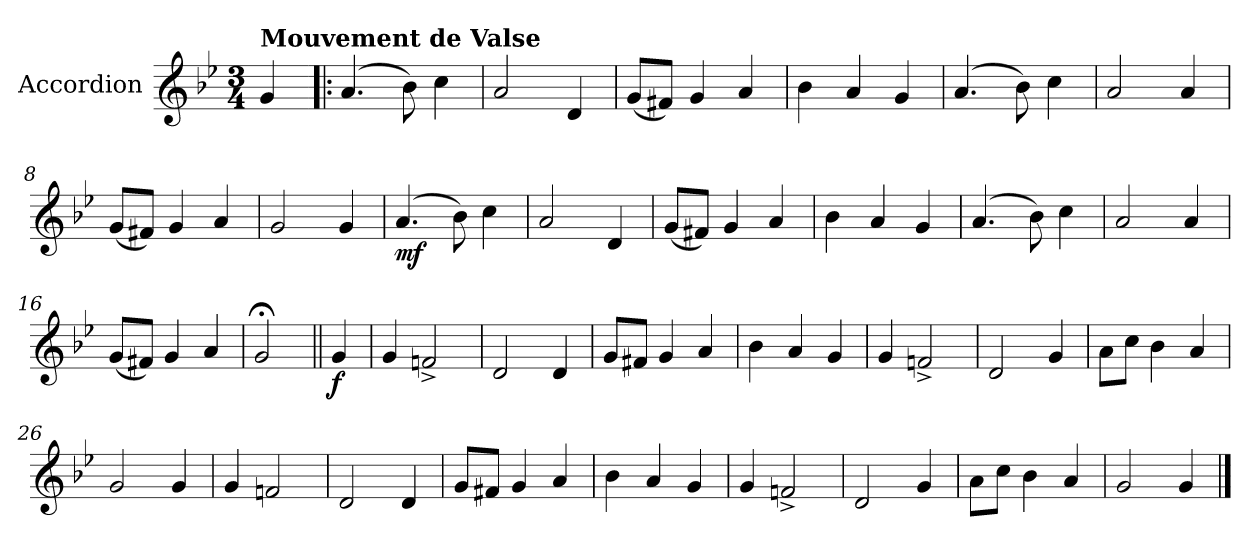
**kern	**dynam
*part1	*part1
*staff1	*staff1
*I"Accordion	*
*I'Acc.	*
*clefG2	*
*k[b-e-]	*
*g:	*
*M3/4	*
=1	=1
!LO:TX:a:B:t=Mouvement de Valse	!
4g/	.
=2!|:	=2!|:
(4.a/	.
8b-\)	.
4cc\	.
=3	=3
2a/	.
4d/	.
=4	=4
(<8g/L	.
8f#X/J)	.
4g/	.
4a/	.
=5	=5
4b-\	.
4a/	.
4g/	.
!!LO:LB:g=z
=6	=6
(4.a/	.
8b-\)	.
4cc\	.
=7	=7
2a/	.
4a/	.
=8	=8
(<8g/L	.
8f#X/J)	.
4g/	.
4a/	.
=9	=9
2g/	.
4g/	.
=10	=10
!	!LO:DY:b
(4.a/	mf
8b-\)	.
4cc\	.
=11	=11
2a/	.
4d/	.
!!LO:LB:g=z
=12	=12
(<8g/L	.
8f#X/J)	.
4g/	.
4a/	.
=13	=13
4b-\	.
4a/	.
4g/	.
=14	=14
(4.a/	.
8b-\)	.
4cc\	.
=15	=15
2a/	.
4a/	.
=16	=16
(<8g/L	.
8f#X/J)	.
4g/	.
4a/	.
!!LO:LB:g=z
=17	=17
2g;</	.
=18||	=18||
!	!LO:DY:b
4g/	f
=19	=19
4g/	.
2fn^</	.
=20	=20
2d/	.
4d/	.
=21	=21
8g/L	.
8f#X/J	.
4g/	.
4a/	.
=22	=22
4b-\	.
4a/	.
4g/	.
!!LO:LB:g=z
=23	=23
4g/	.
2fn^</	.
=24	=24
2d/	.
4g/	.
=25	=25
8a\L	.
8cc\J	.
4b-\	.
4a/	.
=26	=26
2g/	.
4g/	.
=27	=27
4g/	.
2fn/	.
=28	=28
2d/	.
4d/	.
!!LO:LB:g=z
=29	=29
8g/L	.
8f#X/J	.
4g/	.
4a/	.
=30	=30
4b-\	.
4a/	.
4g/	.
=31	=31
4g/	.
2fn^</	.
=32	=32
2d/	.
4g/	.
=33	=33
8a\L	.
8cc\J	.
4b-\	.
4a/	.
=34	=34
2g/	.
4g/	.
==	==
*-	*-
